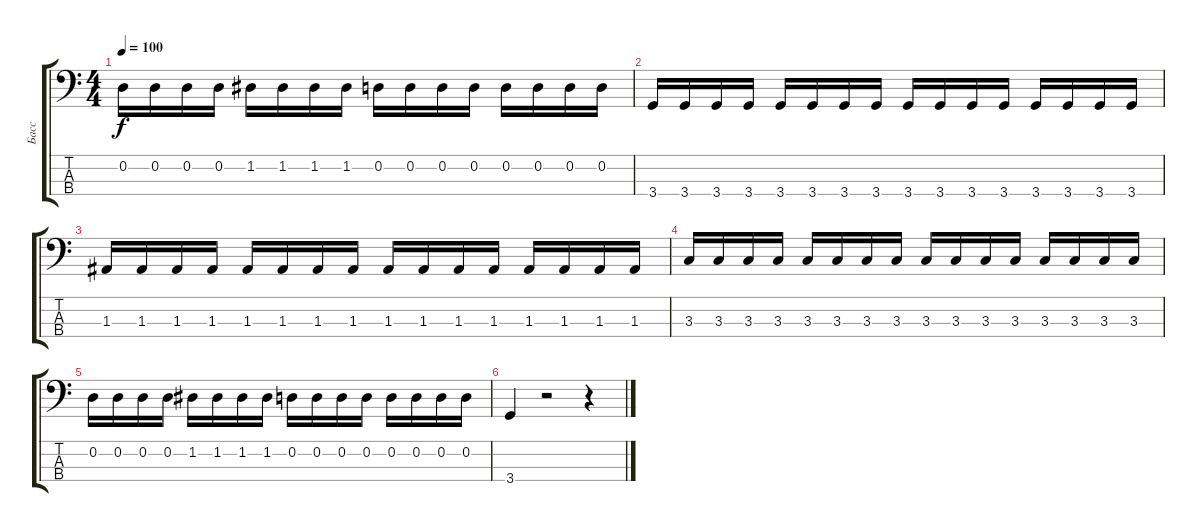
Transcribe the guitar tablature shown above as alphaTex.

\track ("Басс" "Басс") {instrument electricbasspick}
\staff {score tabs}
\tuning (G2 D2 A1 E1) {hide}
\ts (4 4)
\tempo 100
\clef f4
\ks c
0.2.16{dy f} 0.2.16 0.2.16 0.2.16 1.2.16 1.2.16 1.2.16 1.2.16 0.2.16 0.2.16 0.2.16 0.2.16 0.2.16 0.2.16 0.2.16 0.2.16 |
3.4.16 3.4.16 3.4.16 3.4.16 3.4.16 3.4.16 3.4.16 3.4.16 3.4.16 3.4.16 3.4.16 3.4.16 3.4.16 3.4.16 3.4.16 3.4.16 |
1.3.16 1.3.16 1.3.16 1.3.16 1.3.16 1.3.16 1.3.16 1.3.16 1.3.16 1.3.16 1.3.16 1.3.16 1.3.16 1.3.16 1.3.16 1.3.16 |
3.3.16 3.3.16 3.3.16 3.3.16 3.3.16 3.3.16 3.3.16 3.3.16 3.3.16 3.3.16 3.3.16 3.3.16 3.3.16 3.3.16 3.3.16 3.3.16 |
0.2.16 0.2.16 0.2.16 0.2.16 1.2.16 1.2.16 1.2.16 1.2.16 0.2.16 0.2.16 0.2.16 0.2.16 0.2.16 0.2.16 0.2.16 0.2.16 |
3.4.4 r.2 r.4
